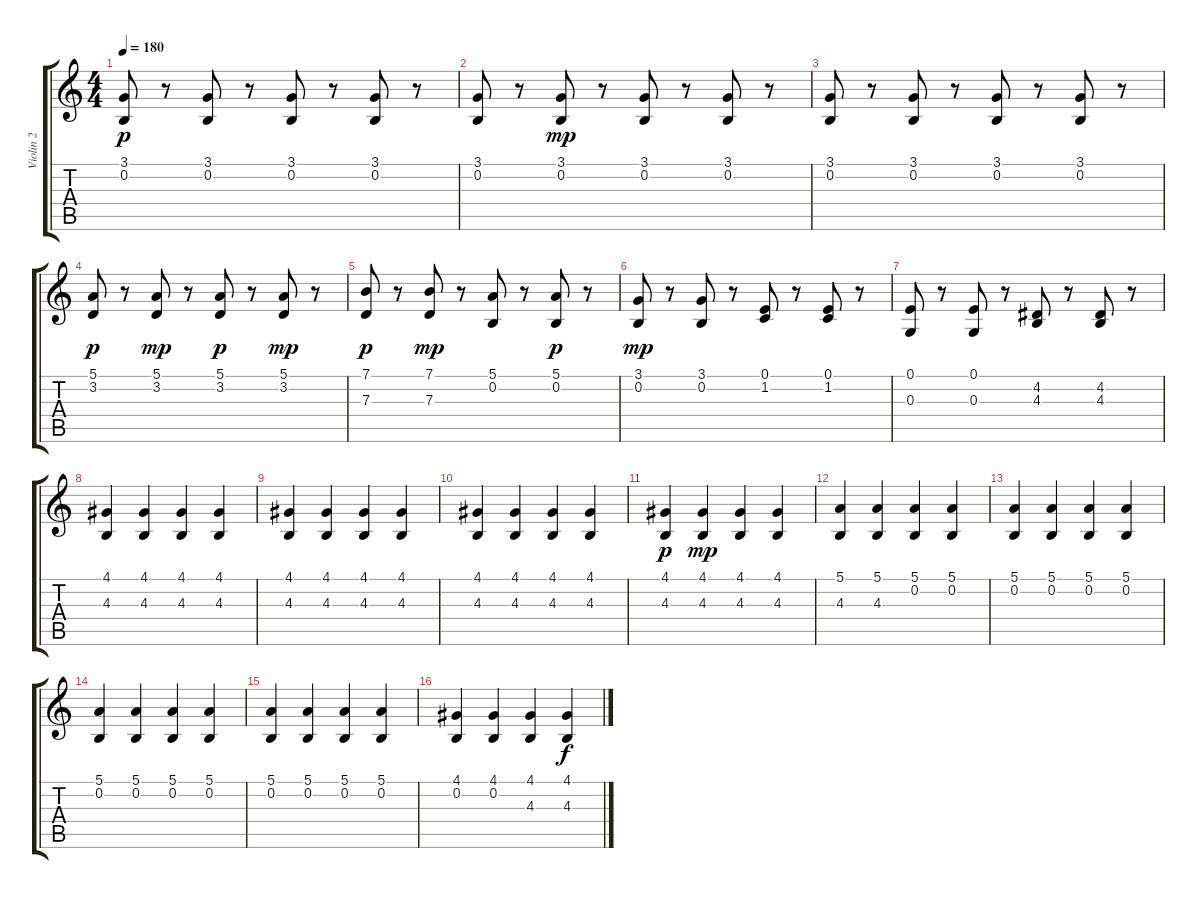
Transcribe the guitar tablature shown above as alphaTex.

\track ("Violin 2" "Violin 2") {instrument stringensemble1}
\staff {score tabs}
\tuning (E4 B3 G3 D3 A2 E2) {hide}
\ts (4 4)
\tempo 180
\clef g2
\ks c
(3.1 0.2).8{dy p} r.8 (3.1 0.2).8 r.8 (3.1 0.2).8 r.8 (3.1 0.2).8 r.8 |
(3.1 0.2).8 r.8 (3.1 0.2).8{dy mp} r.8 (3.1 0.2).8 r.8 (3.1 0.2).8 r.8 |
(3.1 0.2).8 r.8 (3.1 0.2).8 r.8 (3.1 0.2).8 r.8 (3.1 0.2).8 r.8 |
(5.1 3.2).8{dy p} r.8 (5.1 3.2).8{dy mp} r.8 (5.1 3.2).8{dy p} r.8 (5.1 3.2).8{dy mp} r.8 |
(7.1 7.3).8{dy p} r.8 (7.1 7.3).8{dy mp} r.8 (5.1 0.2).8 r.8 (5.1 0.2).8{dy p} r.8 |
(3.1 0.2).8{dy mp} r.8 (3.1 0.2).8 r.8 (0.1 1.2).8 r.8 (0.1 1.2).8 r.8 |
(0.1 0.3).8 r.8 (0.1 0.3).8 r.8 (4.2 4.3).8 r.8 (4.2 4.3).8 r.8 |
(4.1 4.3).4 (4.1 4.3).4 (4.1 4.3).4 (4.1 4.3).4 |
(4.1 4.3).4 (4.1 4.3).4 (4.1 4.3).4 (4.1 4.3).4 |
(4.1 4.3).4 (4.1 4.3).4 (4.1 4.3).4 (4.1 4.3).4 |
(4.1 4.3).4{dy p} (4.1 4.3).4{dy mp} (4.1 4.3).4 (4.1 4.3).4 |
(5.1 4.3).4 (5.1 4.3).4 (5.1 0.2).4 (5.1 0.2).4 |
(5.1 0.2).4 (5.1 0.2).4 (5.1 0.2).4 (5.1 0.2).4 |
(5.1 0.2).4 (5.1 0.2).4 (5.1 0.2).4 (5.1 0.2).4 |
(5.1 0.2).4 (5.1 0.2).4 (5.1 0.2).4 (5.1 0.2).4 |
(4.1 0.2).4 (4.1 0.2).4 (4.1 4.3).4 (4.1 4.3).4{dy f}
